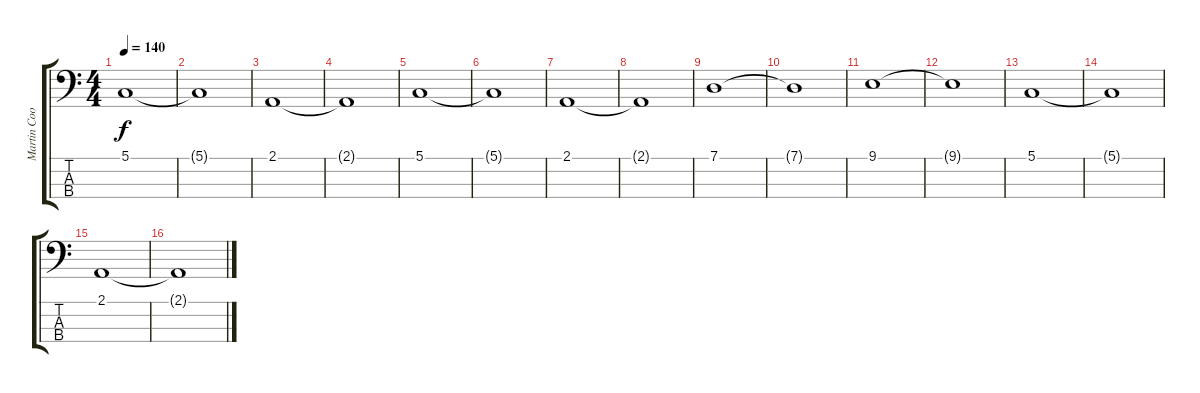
\track ("Martin Cooper - Keyboard - low chords" "Martin Coo") {instrument synthstrings1}
\staff {score tabs}
\tuning (G2 D2 A1 E1) {hide}
\ts (4 4)
\tempo 140
\clef f4
\ks c
5.1.1{dy f} |
5.1{t}.1 |
2.1.1 |
2.1{t}.1 |
5.1.1 |
5.1{t}.1 |
2.1.1 |
2.1{t}.1 |
7.1.1 |
7.1{t}.1 |
9.1.1 |
9.1{t}.1 |
5.1.1 |
5.1{t}.1 |
2.1.1 |
2.1{t}.1
